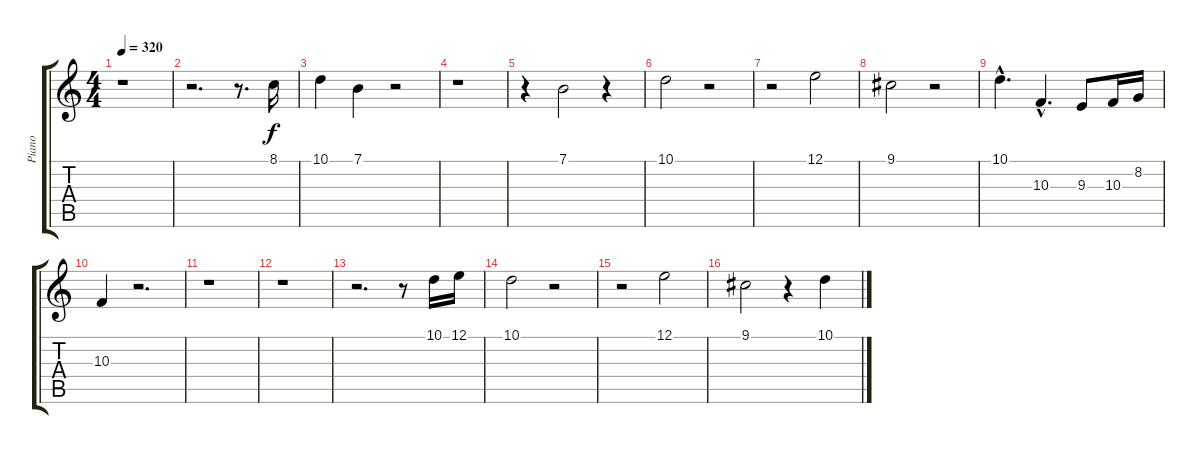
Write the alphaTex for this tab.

\track ("Piano" "Piano") {instrument brightacousticpiano}
\staff {score tabs}
\tuning (E4 B3 G3 D3 A2 E2) {hide}
\ts (4 4)
\tempo 320
\clef g2
\ks c
r.1{dy f} |
r.2{d} r.8{d} 8.1.16 |
10.1.4 7.1.4 r.2 |
r.1 |
r.4 7.1.2 r.4 |
10.1.2 r.2 |
r.2 12.1.2 |
9.1.2 r.2 |
10.1{hac}.4{d} 10.3{hac}.4{d} 9.3.8 10.3.16 8.2.16 |
10.3.4 r.2{d} |
r.1 |
r.1 |
r.2{d} r.8 10.1.16 12.1.16 |
10.1.2 r.2 |
r.2 12.1.2 |
9.1.2 r.4 10.1.4
